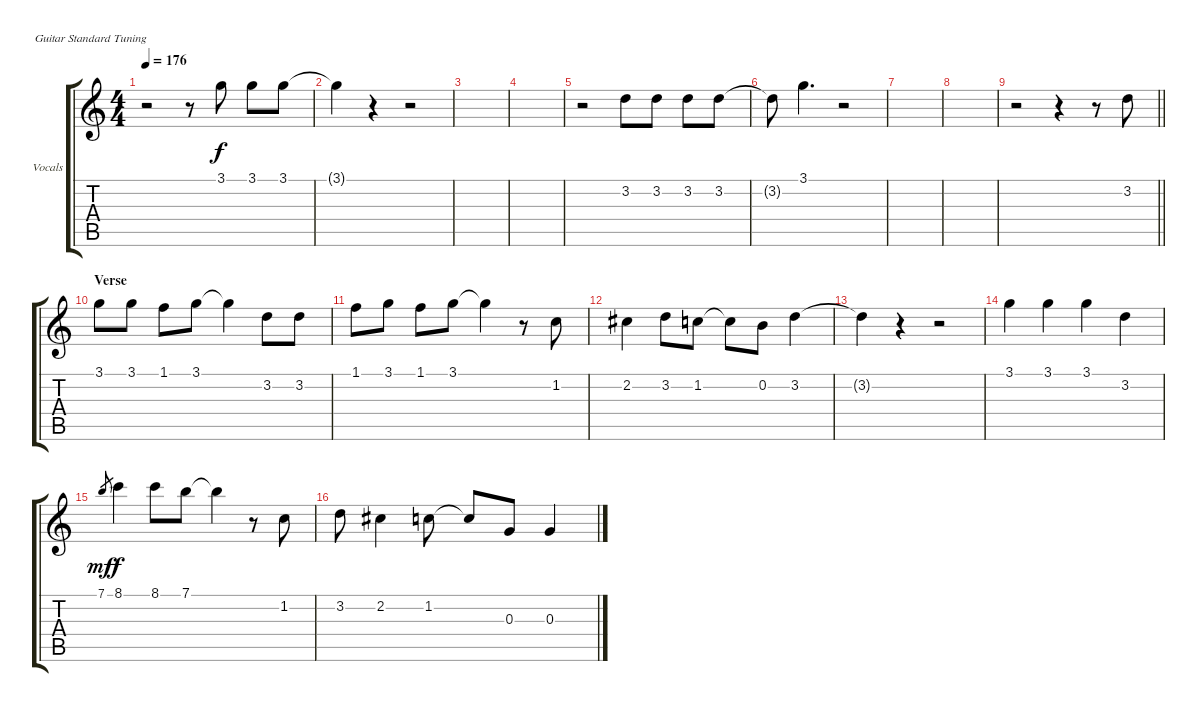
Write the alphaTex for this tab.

\bracketExtendMode groupsimilarinstruments
\firstSystemTrackNameOrientation horizontal
\otherSystemsTrackNameOrientation horizontal
\track ("Vocals" "Vocals") {mute instrument lead6voice}
\staff {score tabs}
\tuning (E4 B3 G3 D3 A2 E2)
\displaytranspose 12
\ts (4 4)
\tempo 176
\clef g2
\ks c
r.2{dy f} r.8 3.1.8 3.1.8 3.1.8 |
3.1{t}.4 r.4 r.2 |
|
|
r.2 3.2.8 3.2.8 3.2.8 3.2.8 |
3.2{t}.8 3.1.4{d} r.2 |
|
|
\barLineRight lightlight
r.2 r.4 r.8 3.2.8 |
\section ("" "Verse")
3.1.8 3.1.8 1.1.8 3.1.8 3.1{t}.4 3.2.8 3.2.8 |
1.1.8 3.1.8 1.1.8 3.1.8 3.1{t}.4 r.8 1.2.8 |
2.2.4 3.2.8 1.2.8 1.2{t}.8 0.2.8 3.2.4 |
3.2{t}.4 r.4 r.2 |
3.1.4 3.1.4 3.1.4 3.2.4 |
7.1.8{gr dy mf} 8.1.4{dy f} 8.1.8 7.1.8 7.1{t}.4 r.8 1.2.8 |
3.2.8 2.2.4 1.2.8 1.2{t}.8 0.3.8 0.3.4
